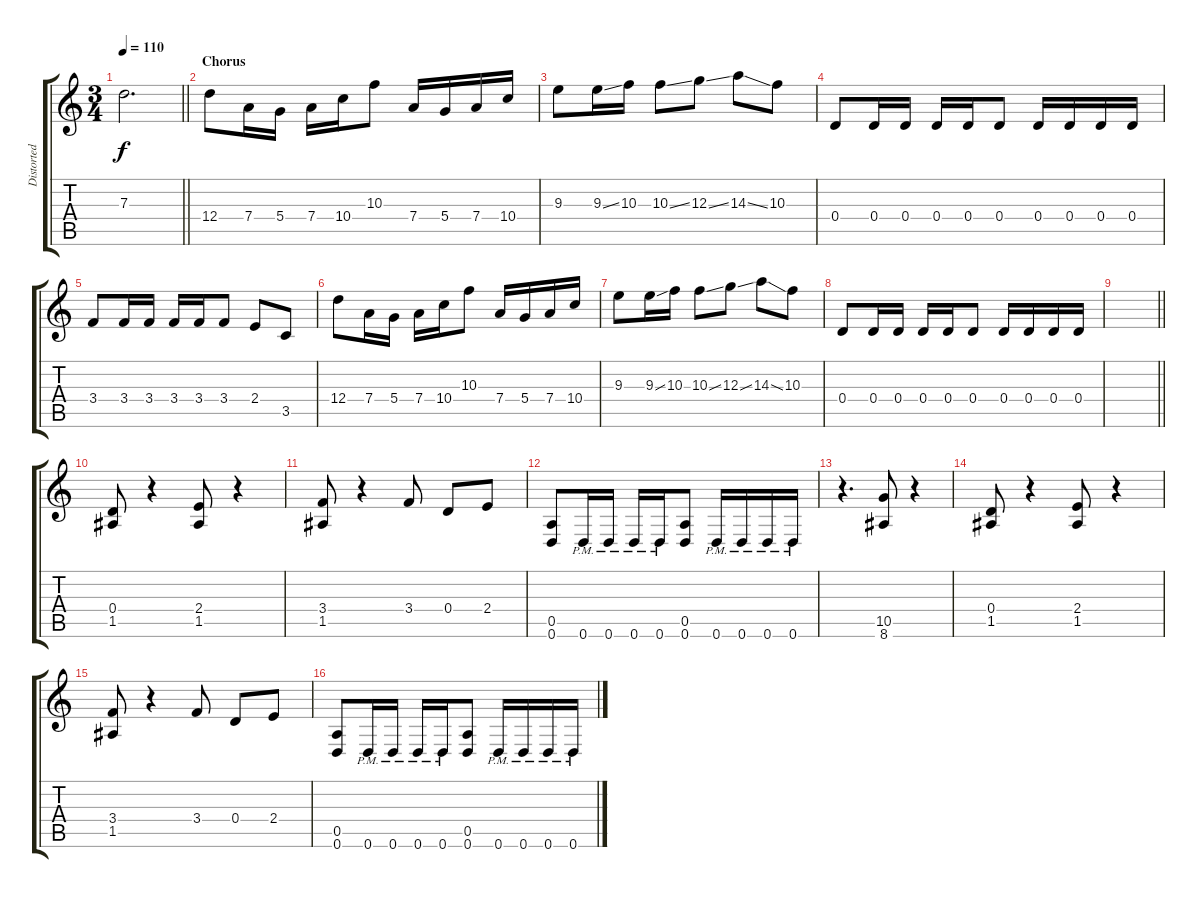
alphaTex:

\track ("Distorted Lead" "Distorted ") {instrument distortionguitar}
\staff {score tabs}
\tuning (E4 B3 G3 D3 A2 D2) {hide}
\ts (3 4)
\tempo 110
\clef g2
\barLineRight lightlight
\ks c
7.3{t}.2{d dy f} |
\section ("" "Chorus")
12.4.8 7.4.16 5.4.16 7.4.16 10.4.16 10.3.8 7.4.16 5.4.16 7.4.16 10.4.16 |
9.3.8 9.3{ss}.16 10.3.16 10.3{ss}.8 12.3{ss}.8 14.3{ss}.8 10.3.8 |
0.4.8 0.4.16 0.4.16 0.4.16 0.4.16 0.4.8 0.4.16 0.4.16 0.4.16 0.4.16 |
3.4.8 3.4.16 3.4.16 3.4.16 3.4.16 3.4.8 2.4.8 3.5.8 |
12.4.8 7.4.16 5.4.16 7.4.16 10.4.16 10.3.8 7.4.16 5.4.16 7.4.16 10.4.16 |
9.3.8 9.3{ss}.16 10.3.16 10.3{ss}.8 12.3{ss}.8 14.3{ss}.8 10.3.8 |
0.4.8 0.4.16 0.4.16 0.4.16 0.4.16 0.4.8 0.4.16 0.4.16 0.4.16 0.4.16 |
\barLineRight lightlight
|
(0.4 1.5).8 r.4 (2.4 1.5).8 r.4 |
(3.4 1.5).8 r.4 3.4.8 0.4.8 2.4.8 |
(0.5 0.6).8 0.6{pm}.16 0.6{pm}.16 0.6{pm}.16 0.6{pm}.16 (0.5 0.6).8 0.6{pm}.16 0.6{pm}.16 0.6{pm}.16 0.6{pm}.16 |
r.4{d} (10.5 8.6).8 r.4 |
(0.4 1.5).8 r.4 (2.4 1.5).8 r.4 |
(3.4 1.5).8 r.4 3.4.8 0.4.8 2.4.8 |
(0.5 0.6).8 0.6{pm}.16 0.6{pm}.16 0.6{pm}.16 0.6{pm}.16 (0.5 0.6).8 0.6{pm}.16 0.6{pm}.16 0.6{pm}.16 0.6{pm}.16
